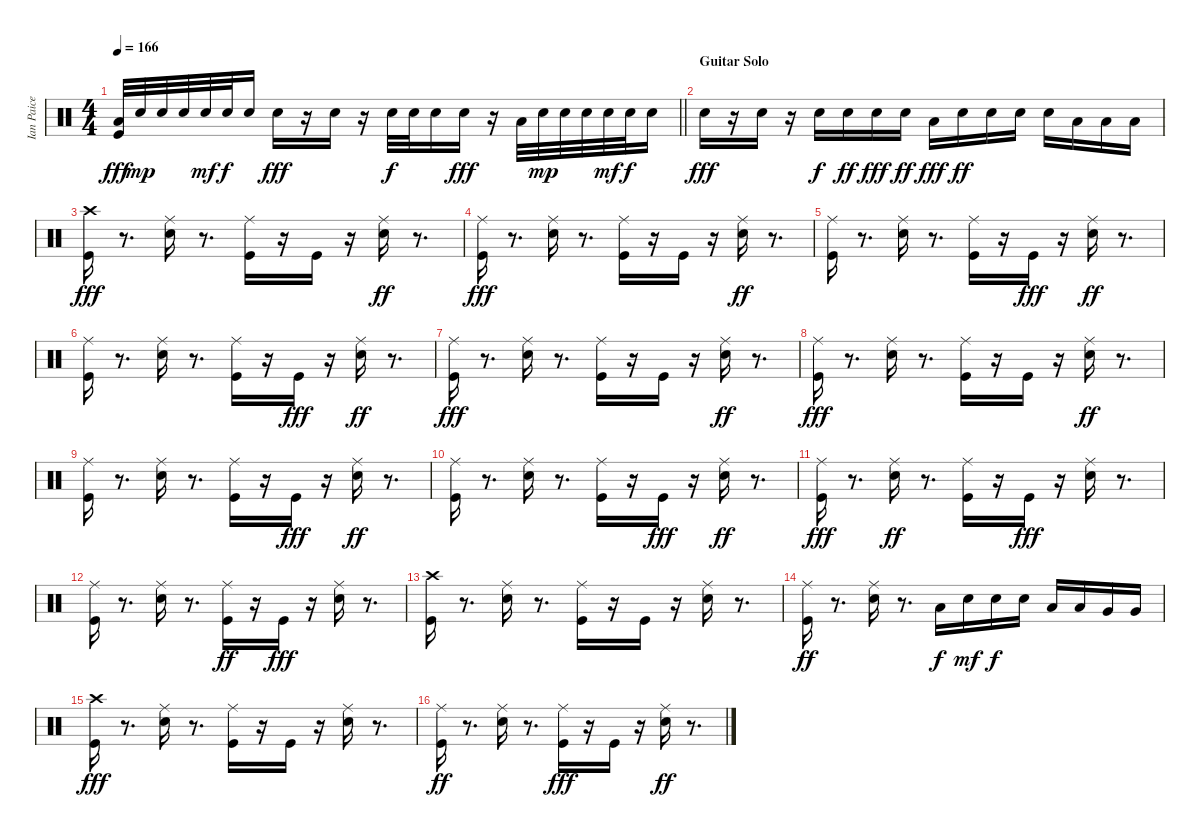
\track ("Ian Paice" "Ian Paice") {instrument percussion}
\staff {score}
\articulation defaults
\ts (4 4)
\tempo 166
\clef neutral
\barLineRight lightlight
\ks c
("Kick (hit)" "Low Tom (hit)").32{dy fff} "Snare (hit) 2".32{dy mp} "Snare (hit) 2".32 "Snare (hit) 2".32 "Snare (hit) 2".32{dy mf} "Snare (hit) 2".32{dy f} "Snare (hit) 2".16 "Snare (hit) 2".16{dy fff} r.16 "Snare (hit) 2".16 r.16 "Snare (hit) 2".32{dy f} "Snare (hit) 2".32 "Snare (hit) 2".16 "Snare (hit) 2".16{dy fff} r.16 "Low Tom (hit)".32 "Snare (hit) 2".32{dy mp} "Snare (hit) 2".32 "Snare (hit) 2".32 "Snare (hit) 2".32{dy mf} "Snare (hit) 2".32{dy f} "Snare (hit) 2".16 |
\section ("" "Guitar Solo")
"Snare (hit) 2".16{dy fff} r.16 "Snare (hit) 2".16 r.16 "Snare (hit) 2".16{dy f} "Snare (hit) 2".16{dy ff} "Snare (hit) 2".16{dy fff} "Snare (hit) 2".16{dy ff} "Low Tom (hit)".16{dy fff} "Snare (hit) 2".16{dy ff} "Snare (hit) 2".16 "Snare (hit) 2".16 "Snare (hit) 2".16 "Low Tom (hit)".16 "Low Tom (hit)".16 "Low Tom (hit)".16 |
("Crash high (hit)" "Kick (hit)").16{dy fff} r.8{d} ("Ride (middle)" "Snare (hit) 2").16 r.8{d} ("Ride (middle)" "Kick (hit)").16 r.16 "Kick (hit)".16 r.16 ("Snare (hit) 2" "Ride (middle)").16{dy ff} r.8{d} |
("Ride (middle)" "Kick (hit)").16{dy fff} r.8{d} ("Ride (middle)" "Snare (hit) 2").16 r.8{d} ("Ride (middle)" "Kick (hit)").16 r.16 "Kick (hit)".16 r.16 ("Snare (hit) 2" "Ride (middle)").16{dy ff} r.8{d} |
("Kick (hit)" "Ride (middle)").16 r.8{d} ("Snare (hit) 2" "Ride (middle)").16 r.8{d} ("Kick (hit)" "Ride (middle)").16 r.16 "Kick (hit)".16{dy fff} r.16 ("Snare (hit) 2" "Ride (middle)").16{dy ff} r.8{d} |
("Kick (hit)" "Ride (middle)").16 r.8{d} ("Snare (hit) 2" "Ride (middle)").16 r.8{d} ("Kick (hit)" "Ride (middle)").16 r.16 "Kick (hit)".16{dy fff} r.16 ("Snare (hit) 2" "Ride (middle)").16{dy ff} r.8{d} |
("Ride (middle)" "Kick (hit)").16{dy fff} r.8{d} ("Ride (middle)" "Snare (hit) 2").16 r.8{d} ("Ride (middle)" "Kick (hit)").16 r.16 "Kick (hit)".16 r.16 ("Snare (hit) 2" "Ride (middle)").16{dy ff} r.8{d} |
("Ride (middle)" "Kick (hit)").16{dy fff} r.8{d} ("Ride (middle)" "Snare (hit) 2").16 r.8{d} ("Ride (middle)" "Kick (hit)").16 r.16 "Kick (hit)".16 r.16 ("Snare (hit) 2" "Ride (middle)").16{dy ff} r.8{d} |
("Kick (hit)" "Ride (middle)").16 r.8{d} ("Snare (hit) 2" "Ride (middle)").16 r.8{d} ("Kick (hit)" "Ride (middle)").16 r.16 "Kick (hit)".16{dy fff} r.16 ("Snare (hit) 2" "Ride (middle)").16{dy ff} r.8{d} |
("Kick (hit)" "Ride (middle)").16 r.8{d} ("Snare (hit) 2" "Ride (middle)").16 r.8{d} ("Kick (hit)" "Ride (middle)").16 r.16 "Kick (hit)".16{dy fff} r.16 ("Snare (hit) 2" "Ride (middle)").16{dy ff} r.8{d} |
("Ride (middle)" "Kick (hit)").16{dy fff} r.8{d} ("Snare (hit) 2" "Ride (middle)").16{dy ff} r.8{d} ("Kick (hit)" "Ride (middle)").16 r.16 "Kick (hit)".16{dy fff} r.16 ("Ride (middle)" "Snare (hit) 2").16 r.8{d} |
("Ride (middle)" "Kick (hit)").16 r.8{d} ("Ride (middle)" "Snare (hit) 2").16 r.8{d} ("Kick (hit)" "Ride (middle)").16{dy ff} r.16 "Kick (hit)".16{dy fff} r.16 ("Ride (middle)" "Snare (hit) 2").16 r.8{d} |
("Kick (hit)" "Crash high (hit)").16 r.8{d} ("Ride (middle)" "Snare (hit) 2").16 r.8{d} ("Ride (middle)" "Kick (hit)").16 r.16 "Kick (hit)".16 r.16 ("Ride (middle)" "Snare (hit) 2").16 r.8{d} |
("Kick (hit)" "Ride (middle)").16{dy ff} r.8{d} ("Snare (hit) 2" "Ride (middle)").16 r.8{d} "Low Tom (hit)".16{dy f} "Snare (hit) 2".16{dy mf} "Snare (hit) 2".16{dy f} "Snare (hit) 2".16 "Low Tom (hit)".16 "Low Tom (hit)".16 "Very Low Tom (hit)".16 "Very Low Tom (hit)".16 |
("Kick (hit)" "Crash high (hit)").16{dy fff} r.8{d} ("Ride (middle)" "Snare (hit) 2").16 r.8{d} ("Ride (middle)" "Kick (hit)").16 r.16 "Kick (hit)".16 r.16 ("Ride (middle)" "Snare (hit) 2").16 r.8{d} |
("Kick (hit)" "Ride (middle)").16{dy ff} r.8{d} ("Snare (hit) 2" "Ride (middle)").16 r.8{d} ("Ride (middle)" "Kick (hit)").16{dy fff} r.16 "Kick (hit)".16 r.16 ("Snare (hit) 2" "Ride (middle)").16{dy ff} r.8{d}
